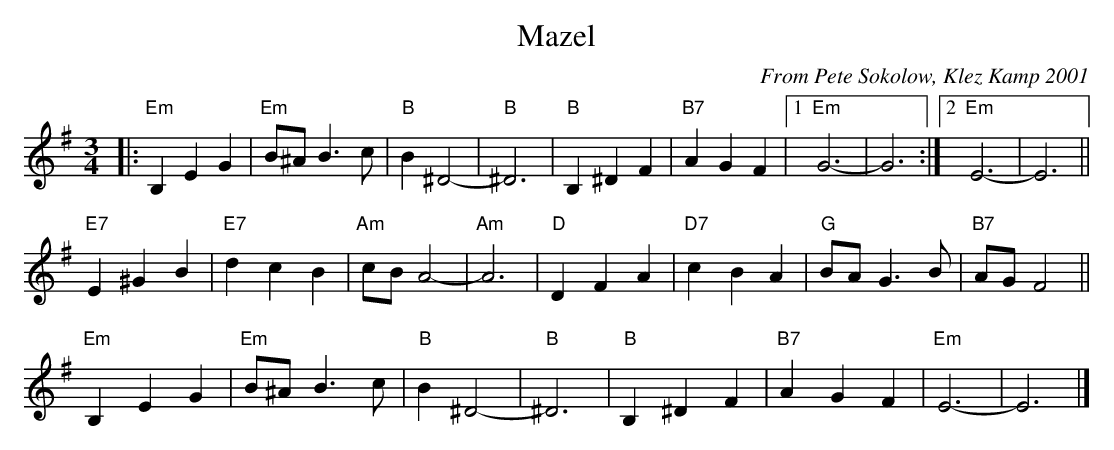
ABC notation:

X:1
T:Mazel
C:From Pete Sokolow, Klez Kamp 2001
M:3/4
K:Em
L: 1/4
|: "Em"B, E G | "Em" B/^A/ B > c | "B" B ^D2-|"B" ^D3| "B"B, ^D F|\
   "B7"A  G F |[1 "Em" G3-| G3 :|[2 "Em" E3-| E3 ||
   "E7"E ^G B | "E7" d c B | "Am" c/B/ A2-| "Am" A3| "D" D F A| \
   "D7"c  B A | "G"B/A/ G > B| "B7"A/G/ F2||
   "Em"B, E G | "Em" B/^A/ B > c | "B" B ^D2-|"B" ^D3| "B"B, ^D F|\
   "B7"A  G F | "Em" E3-| E3 |]
